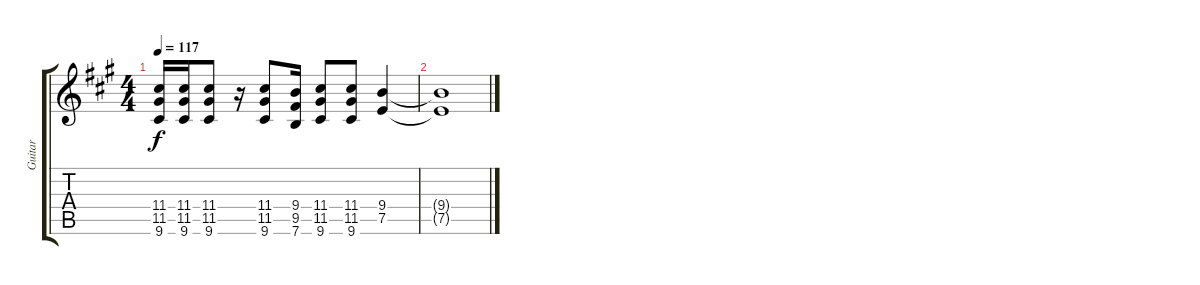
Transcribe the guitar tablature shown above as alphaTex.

\track ("Guitar" "Guitar") {instrument distortionguitar}
\staff {score tabs}
\tuning (E4 B3 G3 D3 A2 E2) {hide}
\ts (4 4)
\tempo 117
\clef g2
\ks a
(11.4 11.5 9.6).16{dy f} (11.4 11.5 9.6).16 (11.4 11.5 9.6).8 r.16 (11.4 11.5 9.6).8 (9.4 9.5 7.6).16 (11.4 11.5 9.6).8 (11.4 11.5 9.6).8 (9.4 7.5).4 |
(9.4{t} 7.5{t}).1
